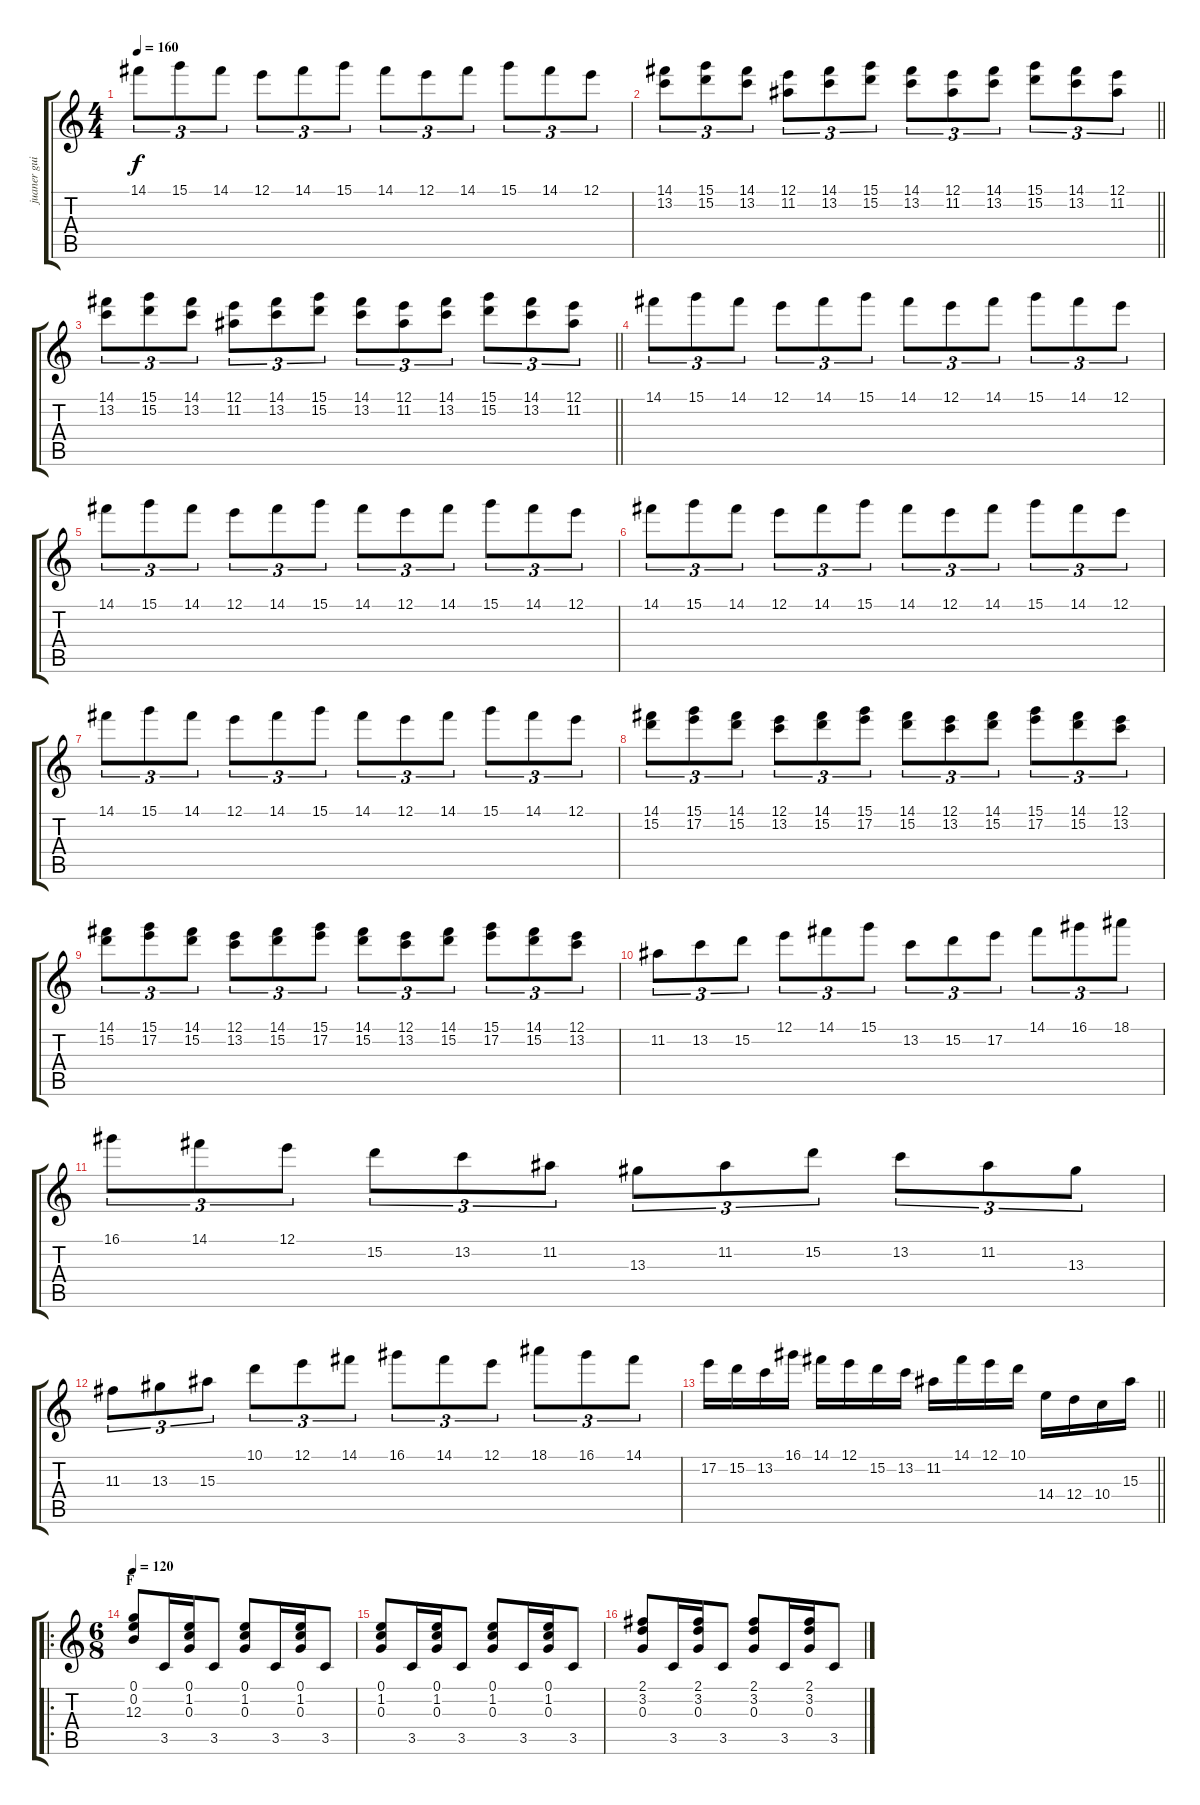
\track ("juaner guitar 2" "juaner gui") {instrument acousticguitarnylon}
\staff {score tabs}
\tuning (E4 B3 G3 D3 A2 E2) {hide}
\ts (4 4)
\tempo 160
\clef g2
\ks c
14.1.8{tu (3 2) dy f} 15.1.8{tu (3 2)} 14.1.8{tu (3 2)} 12.1.8{tu (3 2)} 14.1.8{tu (3 2)} 15.1.8{tu (3 2)} 14.1.8{tu (3 2)} 12.1.8{tu (3 2)} 14.1.8{tu (3 2)} 15.1.8{tu (3 2)} 14.1.8{tu (3 2)} 12.1.8{tu (3 2)} |
\barLineRight lightlight
(14.1 13.2).8{tu (3 2)} (15.1 15.2).8{tu (3 2)} (14.1 13.2).8{tu (3 2)} (12.1 11.2).8{tu (3 2)} (14.1 13.2).8{tu (3 2)} (15.1 15.2).8{tu (3 2)} (14.1 13.2).8{tu (3 2)} (12.1 11.2).8{tu (3 2)} (14.1 13.2).8{tu (3 2)} (15.1 15.2).8{tu (3 2)} (14.1 13.2).8{tu (3 2)} (12.1 11.2).8{tu (3 2)} |
\barLineRight lightlight
(14.1 13.2).8{tu (3 2)} (15.1 15.2).8{tu (3 2)} (14.1 13.2).8{tu (3 2)} (12.1 11.2).8{tu (3 2)} (14.1 13.2).8{tu (3 2)} (15.1 15.2).8{tu (3 2)} (14.1 13.2).8{tu (3 2)} (12.1 11.2).8{tu (3 2)} (14.1 13.2).8{tu (3 2)} (15.1 15.2).8{tu (3 2)} (14.1 13.2).8{tu (3 2)} (12.1 11.2).8{tu (3 2)} |
14.1.8{tu (3 2) instrument fx1rain} 15.1.8{tu (3 2)} 14.1.8{tu (3 2)} 12.1.8{tu (3 2)} 14.1.8{tu (3 2)} 15.1.8{tu (3 2)} 14.1.8{tu (3 2)} 12.1.8{tu (3 2)} 14.1.8{tu (3 2)} 15.1.8{tu (3 2)} 14.1.8{tu (3 2)} 12.1.8{tu (3 2)} |
14.1.8{tu (3 2)} 15.1.8{tu (3 2)} 14.1.8{tu (3 2)} 12.1.8{tu (3 2)} 14.1.8{tu (3 2)} 15.1.8{tu (3 2)} 14.1.8{tu (3 2)} 12.1.8{tu (3 2)} 14.1.8{tu (3 2)} 15.1.8{tu (3 2)} 14.1.8{tu (3 2)} 12.1.8{tu (3 2)} |
14.1.8{tu (3 2) instrument fx1rain} 15.1.8{tu (3 2)} 14.1.8{tu (3 2)} 12.1.8{tu (3 2)} 14.1.8{tu (3 2)} 15.1.8{tu (3 2)} 14.1.8{tu (3 2)} 12.1.8{tu (3 2)} 14.1.8{tu (3 2)} 15.1.8{tu (3 2)} 14.1.8{tu (3 2)} 12.1.8{tu (3 2)} |
14.1.8{tu (3 2)} 15.1.8{tu (3 2)} 14.1.8{tu (3 2)} 12.1.8{tu (3 2)} 14.1.8{tu (3 2)} 15.1.8{tu (3 2)} 14.1.8{tu (3 2)} 12.1.8{tu (3 2)} 14.1.8{tu (3 2)} 15.1.8{tu (3 2)} 14.1.8{tu (3 2)} 12.1.8{tu (3 2)} |
(14.1 15.2).8{tu (3 2)} (15.1 17.2).8{tu (3 2)} (14.1 15.2).8{tu (3 2)} (12.1 13.2).8{tu (3 2)} (14.1 15.2).8{tu (3 2)} (15.1 17.2).8{tu (3 2)} (14.1 15.2).8{tu (3 2)} (12.1 13.2).8{tu (3 2)} (14.1 15.2).8{tu (3 2)} (15.1 17.2).8{tu (3 2)} (14.1 15.2).8{tu (3 2)} (12.1 13.2).8{tu (3 2)} |
(14.1 15.2).8{tu (3 2)} (15.1 17.2).8{tu (3 2)} (14.1 15.2).8{tu (3 2)} (12.1 13.2).8{tu (3 2)} (14.1 15.2).8{tu (3 2)} (15.1 17.2).8{tu (3 2)} (14.1 15.2).8{tu (3 2)} (12.1 13.2).8{tu (3 2)} (14.1 15.2).8{tu (3 2)} (15.1 17.2).8{tu (3 2)} (14.1 15.2).8{tu (3 2)} (12.1 13.2).8{tu (3 2)} |
11.2.8{tu (3 2)} 13.2.8{tu (3 2)} 15.2.8{tu (3 2)} 12.1.8{tu (3 2)} 14.1.8{tu (3 2)} 15.1.8{tu (3 2)} 13.2.8{tu (3 2)} 15.2.8{tu (3 2)} 17.2.8{tu (3 2)} 14.1.8{tu (3 2)} 16.1.8{tu (3 2)} 18.1.8{tu (3 2)} |
16.1.8{tu (3 2)} 14.1.8{tu (3 2)} 12.1.8{tu (3 2)} 15.2.8{tu (3 2)} 13.2.8{tu (3 2)} 11.2.8{tu (3 2)} 13.3.8{tu (3 2)} 11.2.8{tu (3 2)} 15.2.8{tu (3 2)} 13.2.8{tu (3 2)} 11.2.8{tu (3 2)} 13.3.8{tu (3 2)} |
11.3.8{tu (3 2)} 13.3.8{tu (3 2)} 15.3.8{tu (3 2)} 10.1.8{tu (3 2)} 12.1.8{tu (3 2)} 14.1.8{tu (3 2)} 16.1.8{tu (3 2)} 14.1.8{tu (3 2)} 12.1.8{tu (3 2)} 18.1.8{tu (3 2)} 16.1.8{tu (3 2)} 14.1.8{tu (3 2)} |
\barLineRight lightlight
17.2.16 15.2.16 13.2.16 16.1.16 14.1.16 12.1.16 15.2.16 13.2.16 11.2.16 14.1.16 12.1.16 10.1.16 14.4.16 12.4.16 10.4.16 15.3.16 |
\ro
\ts (6 8)
\section ("" "F")
\tempo 120
(0.1 0.2 12.3).8 3.5.16 (0.1 1.2 0.3).16 3.5.8 (0.1 1.2 0.3).8 3.5.16 (0.1 1.2 0.3).16 3.5.8 |
(0.1 1.2 0.3).8 3.5.16 (0.1 1.2 0.3).16 3.5.8 (0.1 1.2 0.3).8 3.5.16 (0.1 1.2 0.3).16 3.5.8 |
(2.1 3.2 0.3).8 3.5.16 (2.1 3.2 0.3).16 3.5.8 (2.1 3.2 0.3).8 3.5.16 (2.1 3.2 0.3).16 3.5.8
